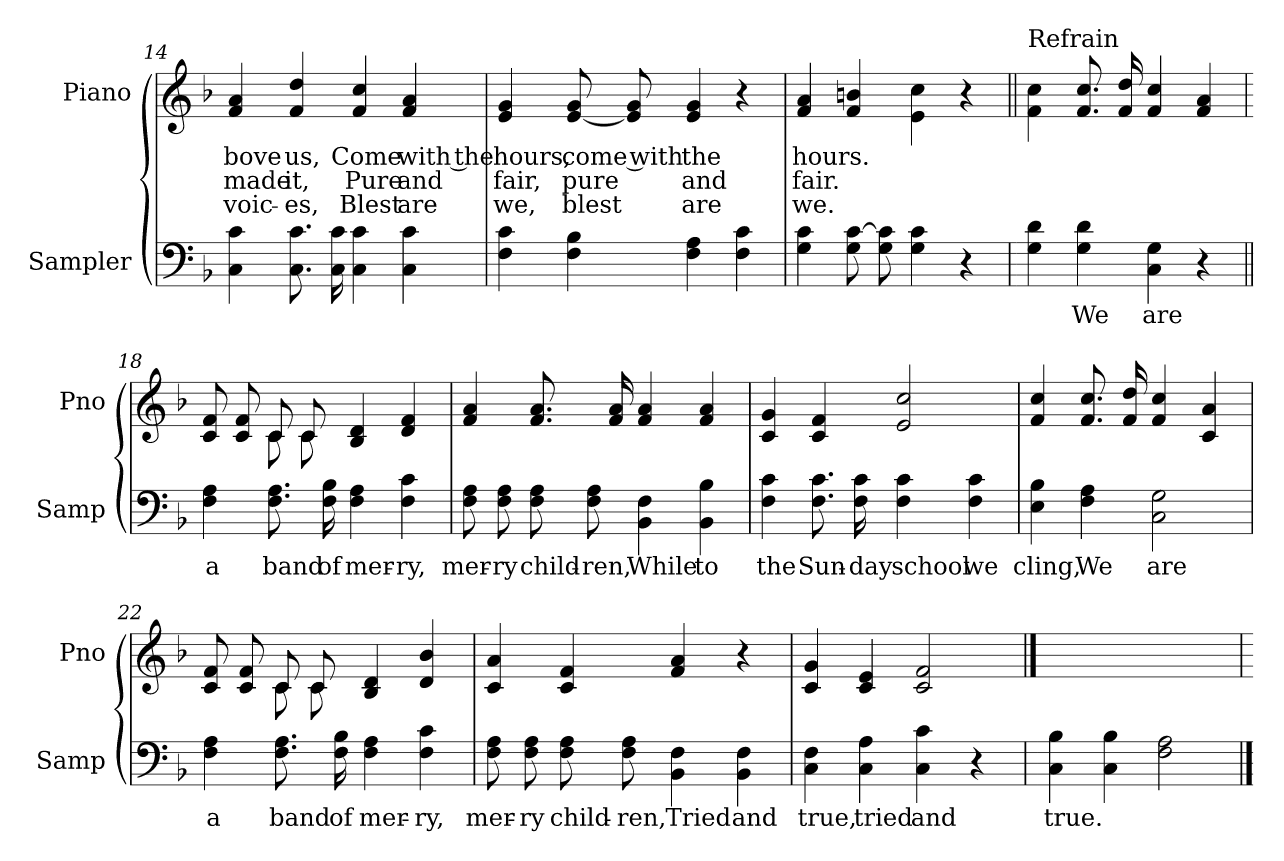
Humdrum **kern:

**kern	**text	**kern	**text	**text	**text
*part2	*part2	*part1	*part1	*part1	*part1
*staff2	*staff2	*staff1	*staff1	*staff1	*staff1
*I"Sampler	*	*I"Piano	*	*	*
*I'Samp	*	*I'Pno	*	*	*
*clefF4	*	*clefG2	*	*	*
*k[b-]	*	*k[b-]	*	*	*
*F:	*	*F:	*	*	*
=14	=14	=14	=14	=14	=14
4C 4c	.	4f 4a	-bove	made	voic-
8.C 8.c	.	4f 4dd	us,	it,	-es,
16C 16c	.	.	.	.	.
4C 4c	.	4f 4cc	Come	Pure	Blest
4C 4c	.	4f 4a	with the	and	are
=15	=15	=15	=15	=15	=15
4F 4c	.	4e 4g	hours,	fair,	we,
4F 4B-	.	[8e 8g	come with	pure	blest
.	.	8e] 8g	.	.	.
4F 4A	.	4e 4g	the	and	are
4F 4c	.	4r	.	.	.
=16	=16	=16	=16	=16	=16
4G 4c	.	4f 4a	hours.	fair.	we.
8G [8c	.	4f 4bn	.	.	.
8G 8c]	.	.	.	.	.
4G 4c	.	4e\ 4cc\	.	.	.
4r	.	4r	.	.	.
=17	=17||	=17||	=17||	=17||	=17||
!	!	!LO:TX:t=Refrain	!	!	!
4G 4d	.	4f\ 4cc\	.	.	.
4G 4d	We	8.f 8.cc	.	.	.
.	.	16f 16dd	.	.	.
4C 4G	are	4f 4cc	.	.	.
4r	.	4f 4a	.	.	.
=18||	=18	=18	=18	=18	=18
*	*	*^	*	*	*
4F 4A	a	8c 8f	4ryy	.	.	.
.	.	8c 8f	.	.	.	.
8.F 8.A	band	8c/	8c	.	.	.
.	.	8c/	8c	.	.	.
16F 16B-	of	.	.	.	.	.
4F 4A	mer-	4B- 4d	2ryy	.	.	.
4F 4c	-ry,	4d 4f	.	.	.	.
*	*	*v	*v	*	*	*
=19	=19	=19	=19	=19	=19
8F 8A	mer-	4f 4a	.	.	.
8F 8A	-ry	.	.	.	.
8F 8A	child-	8.f 8.a	.	.	.
8F 8A	-ren,	.	.	.	.
.	.	16f 16a	.	.	.
4BB- 4F	While	4f 4a	.	.	.
4BB- 4B-	to	4f 4a	.	.	.
=20	=20	=20	=20	=20	=20
4F 4c	the	4c 4g	.	.	.
8.F 8.c	Sun-	4c 4f	.	.	.
16F 16c	-day	.	.	.	.
4F 4c	school	2e 2cc	.	.	.
4F 4c	we	.	.	.	.
=21	=21	=21	=21	=21	=21
4E 4B-	cling,	4f 4cc	.	.	.
4F 4A	We	8.f 8.cc	.	.	.
.	.	16f 16dd	.	.	.
2C 2G	are	4f 4cc	.	.	.
.	.	4c 4a	.	.	.
=22	=22	=22	=22	=22	=22
*	*	*^	*	*	*
4F 4A	a	8c 8f	4ryy	.	.	.
.	.	8c 8f	.	.	.	.
8.F 8.A	band	8c/	8c	.	.	.
.	.	8c/	8c	.	.	.
16F 16B-	of	.	.	.	.	.
4F 4A	mer-	4B- 4d	2ryy	.	.	.
4F 4c	-ry,	4d 4b-	.	.	.	.
*	*	*v	*v	*	*	*
=23	=23	=23	=23	=23	=23
8F 8A	mer-	4c 4a	.	.	.
8F 8A	-ry	.	.	.	.
8F 8A	child-	4c 4f	.	.	.
8F 8A	-ren,	.	.	.	.
4BB- 4F	Tried	4f 4a	.	.	.
4BB- 4F	and	4r	.	.	.
=24	=24	=24	=24	=24	=24
4C 4F	true,	4c 4g	.	.	.
4C 4A	tried	4c 4e	.	.	.
4C 4c	and	2c 2f	.	.	.
4r	.	.	.	.	.
=	==	==	==	==	==
4C 4B-	true.	4ryy	.	.	.
4C 4B-	.	2.ryy	.	.	.
2F 2A	.	.	.	.	.
==	=	=	=	=	=
*-	*-	*-	*-	*-	*-
